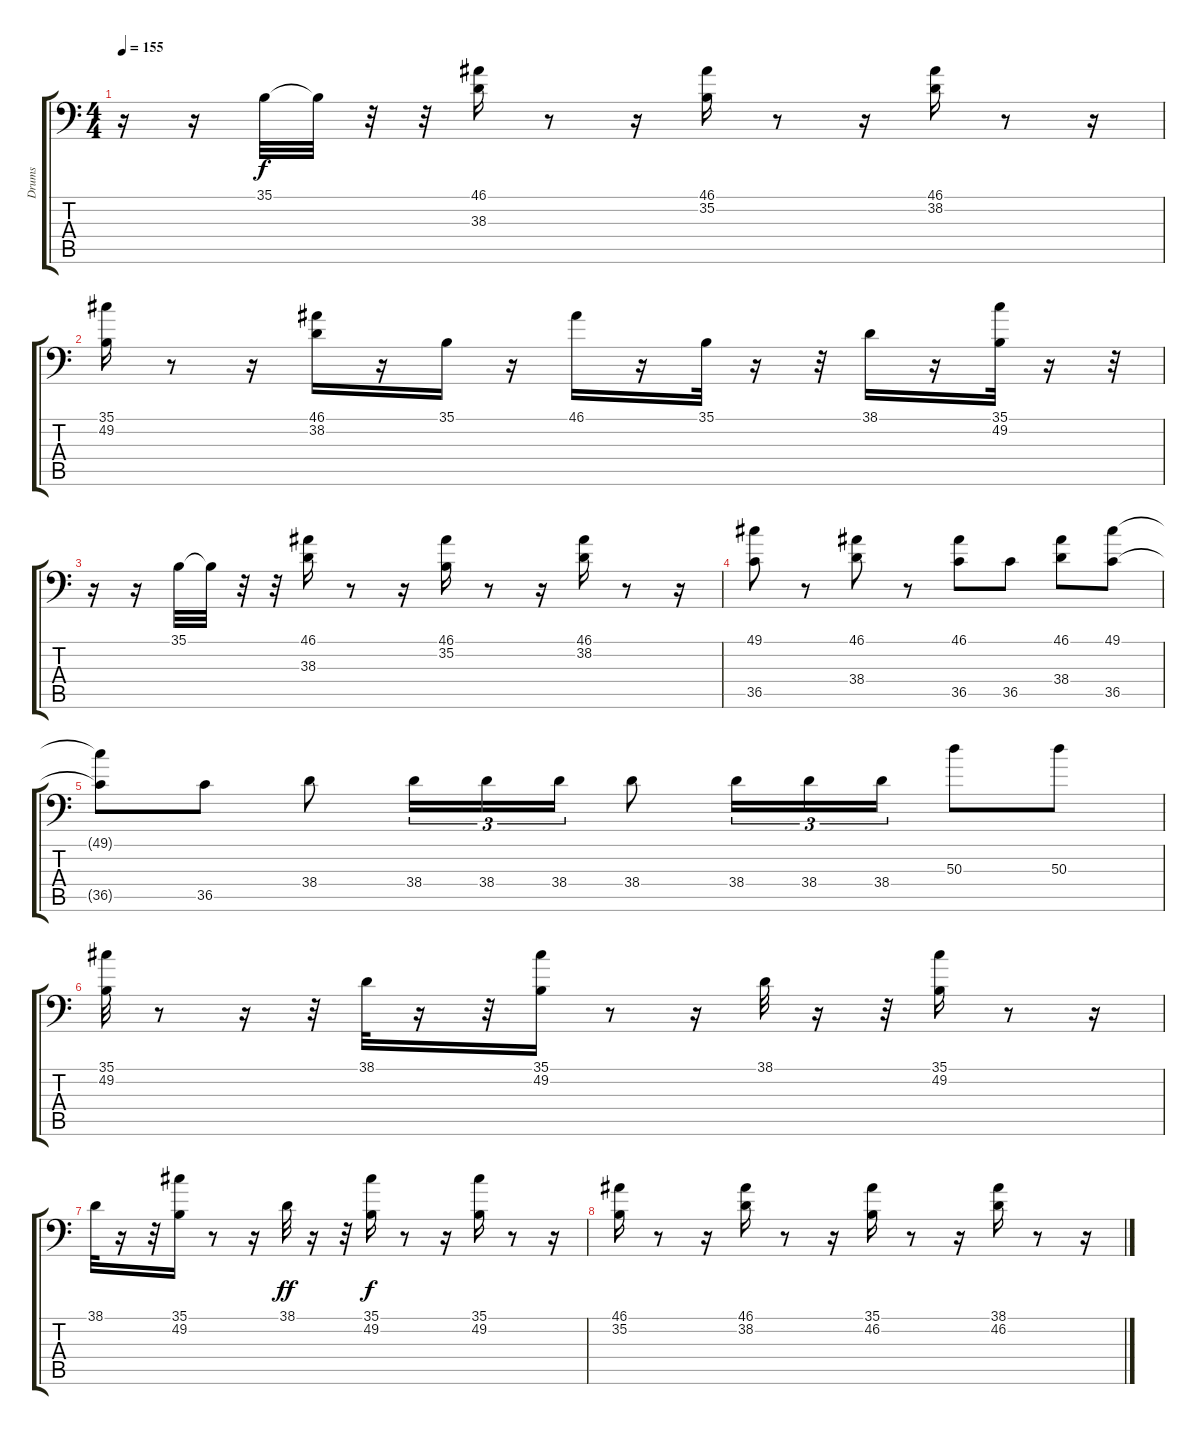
\track ("Drums" "Drums") {instrument acousticgrandpiano}
\staff {score tabs}
\tuning (C-1 C-1 C-1 C-1 C-1 C-1) {hide}
\ts (4 4)
\tempo 155
\clef f4
\ks c
r.16{dy f} r.16 35.1.32 35.1{t}.32 r.32 r.32 (46.1 38.3).16 r.8 r.16 (46.1 35.2).16 r.8 r.16 (46.1 38.2).16 r.8 r.16 |
(35.1 49.2).16 r.8 r.16 (46.1 38.2).16 r.16 35.1.16 r.16 46.1.16 r.16 35.1.32 r.16 r.32 38.1.16 r.16 (35.1 49.2).32 r.16 r.32 |
r.16 r.16 35.1.32 35.1{t}.32 r.32 r.32 (46.1 38.3).16 r.8 r.16 (46.1 35.2).16 r.8 r.16 (46.1 38.2).16 r.8 r.16 |
(49.1 36.5).8 r.8 (46.1 38.4).8 r.8 (46.1 36.5).8 36.5.8 (46.1 38.4).8 (49.1 36.5).8 |
(49.1{t} 36.5{t}).8 36.5.8 38.4.8 38.4.16{tu (3 2)} 38.4.16{tu (3 2)} 38.4.16{tu (3 2)} 38.4.8 38.4.16{tu (3 2)} 38.4.16{tu (3 2)} 38.4.16{tu (3 2)} 50.3.8 50.3.8 |
(35.1 49.2).32 r.8 r.16 r.32 38.1.32 r.16 r.32 (35.1 49.2).16 r.8 r.16 38.1.32 r.16 r.32 (35.1 49.2).16 r.8 r.16 |
38.1.32 r.16 r.32 (35.1 49.2).16 r.8 r.16 38.1.32{dy ff} r.16 r.32 (35.1 49.2).16{dy f} r.8 r.16 (35.1 49.2).16 r.8 r.16 |
(46.1 35.2).16 r.8 r.16 (46.1 38.2).16 r.8 r.16 (35.1 46.2).16 r.8 r.16 (38.1 46.2).16 r.8 r.16
